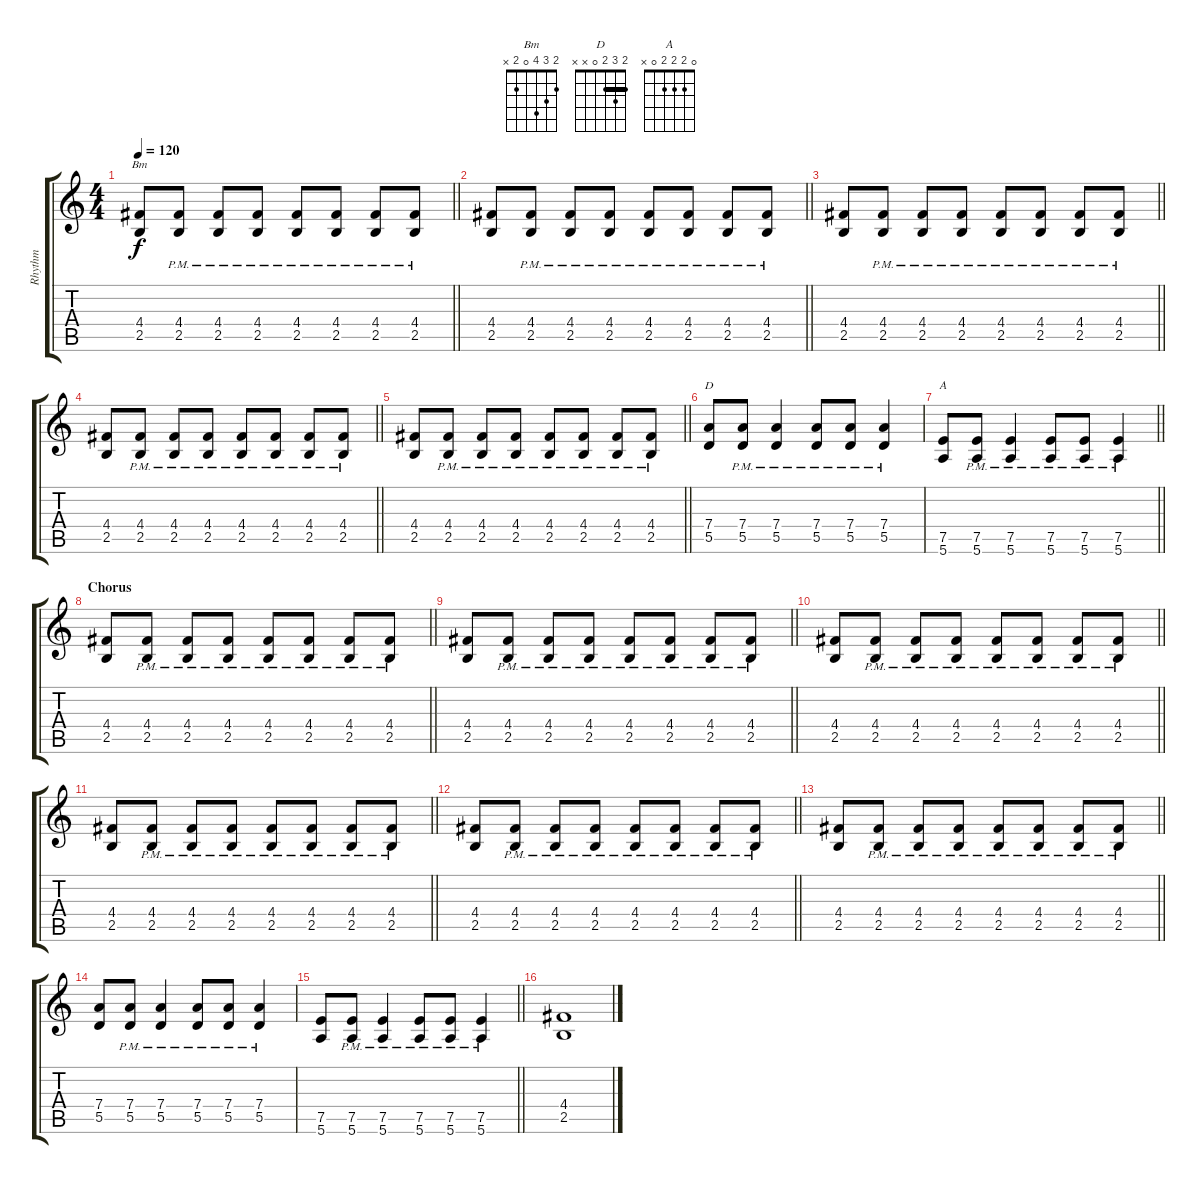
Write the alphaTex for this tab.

\track ("Rhythm" "Rhythm") {instrument distortionguitar}
\staff {score tabs}
\tuning (E4 B3 G3 D3 A2 E2) {hide}
\chord ("Bm" 2 3 4 0 2 x)
\chord ("D" 2 3 2 0 x x) {barre 2}
\chord ("A" 0 2 2 2 0 x)
\ts (4 4)
\tempo 120
\clef g2
\barLineRight lightlight
\ks c
(4.4 2.5).8{ch "Bm" dy f} (4.4{pm} 2.5{pm}).8 (4.4{pm} 2.5{pm}).8 (4.4{pm} 2.5{pm}).8 (4.4{pm} 2.5{pm}).8 (4.4{pm} 2.5{pm}).8 (4.4{pm} 2.5{pm}).8 (4.4{pm} 2.5{pm}).8 |
\barLineRight lightlight
(4.4 2.5).8 (4.4{pm} 2.5{pm}).8 (4.4{pm} 2.5{pm}).8 (4.4{pm} 2.5{pm}).8 (4.4{pm} 2.5{pm}).8 (4.4{pm} 2.5{pm}).8 (4.4{pm} 2.5{pm}).8 (4.4{pm} 2.5{pm}).8 |
\barLineRight lightlight
(4.4 2.5).8 (4.4{pm} 2.5{pm}).8 (4.4{pm} 2.5{pm}).8 (4.4{pm} 2.5{pm}).8 (4.4{pm} 2.5{pm}).8 (4.4{pm} 2.5{pm}).8 (4.4{pm} 2.5{pm}).8 (4.4{pm} 2.5{pm}).8 |
\barLineRight lightlight
(4.4 2.5).8 (4.4{pm} 2.5{pm}).8 (4.4{pm} 2.5{pm}).8 (4.4{pm} 2.5{pm}).8 (4.4{pm} 2.5{pm}).8 (4.4{pm} 2.5{pm}).8 (4.4{pm} 2.5{pm}).8 (4.4{pm} 2.5{pm}).8 |
\barLineRight lightlight
(4.4 2.5).8 (4.4{pm} 2.5{pm}).8 (4.4{pm} 2.5{pm}).8 (4.4{pm} 2.5{pm}).8 (4.4{pm} 2.5{pm}).8 (4.4{pm} 2.5{pm}).8 (4.4{pm} 2.5{pm}).8 (4.4{pm} 2.5{pm}).8 |
(7.4 5.5).8{ch "D"} (7.4{pm} 5.5{pm}).8 (7.4{pm} 5.5{pm}).4 (7.4{pm} 5.5{pm}).8 (7.4{pm} 5.5{pm}).8 (7.4{pm} 5.5{pm}).4 |
\barLineRight lightlight
(7.5 5.6).8{ch "A"} (7.5{pm} 5.6).8 (7.5{pm} 5.6).4 (7.5{pm} 5.6).8 (7.5{pm} 5.6).8 (7.5{pm} 5.6).4 |
\section ("" "Chorus")
\barLineRight lightlight
(4.4 2.5).8{volume 7} (4.4{pm} 2.5{pm}).8 (4.4{pm} 2.5{pm}).8 (4.4{pm} 2.5{pm}).8 (4.4{pm} 2.5{pm}).8 (4.4{pm} 2.5{pm}).8 (4.4{pm} 2.5{pm}).8 (4.4{pm} 2.5{pm}).8 |
\barLineRight lightlight
(4.4 2.5).8 (4.4{pm} 2.5{pm}).8 (4.4{pm} 2.5{pm}).8 (4.4{pm} 2.5{pm}).8 (4.4{pm} 2.5{pm}).8 (4.4{pm} 2.5{pm}).8 (4.4{pm} 2.5{pm}).8 (4.4{pm} 2.5{pm}).8 |
\barLineRight lightlight
(4.4 2.5).8 (4.4{pm} 2.5{pm}).8 (4.4{pm} 2.5{pm}).8 (4.4{pm} 2.5{pm}).8 (4.4{pm} 2.5{pm}).8 (4.4{pm} 2.5{pm}).8 (4.4{pm} 2.5{pm}).8 (4.4{pm} 2.5{pm}).8 |
\barLineRight lightlight
(4.4 2.5).8 (4.4{pm} 2.5{pm}).8 (4.4{pm} 2.5{pm}).8 (4.4{pm} 2.5{pm}).8 (4.4{pm} 2.5{pm}).8 (4.4{pm} 2.5{pm}).8 (4.4{pm} 2.5{pm}).8 (4.4{pm} 2.5{pm}).8 |
\barLineRight lightlight
(4.4 2.5).8{volume 4} (4.4{pm} 2.5{pm}).8 (4.4{pm} 2.5{pm}).8 (4.4{pm} 2.5{pm}).8 (4.4{pm} 2.5{pm}).8 (4.4{pm} 2.5{pm}).8 (4.4{pm} 2.5{pm}).8 (4.4{pm} 2.5{pm}).8 |
\barLineRight lightlight
(4.4 2.5).8 (4.4{pm} 2.5{pm}).8 (4.4{pm} 2.5{pm}).8 (4.4{pm} 2.5{pm}).8 (4.4{pm} 2.5{pm}).8 (4.4{pm} 2.5{pm}).8 (4.4{pm} 2.5{pm}).8 (4.4{pm} 2.5{pm}).8 |
(7.4 5.5).8{volume 2} (7.4{pm} 5.5{pm}).8 (7.4{pm} 5.5{pm}).4 (7.4{pm} 5.5{pm}).8 (7.4{pm} 5.5{pm}).8 (7.4{pm} 5.5{pm}).4 |
\barLineRight lightlight
(7.5 5.6).8{volume 1} (7.5{pm} 5.6).8 (7.5{pm} 5.6).4 (7.5{pm} 5.6).8 (7.5{pm} 5.6).8 (7.5{pm} 5.6).4 |
(4.4 2.5).1
